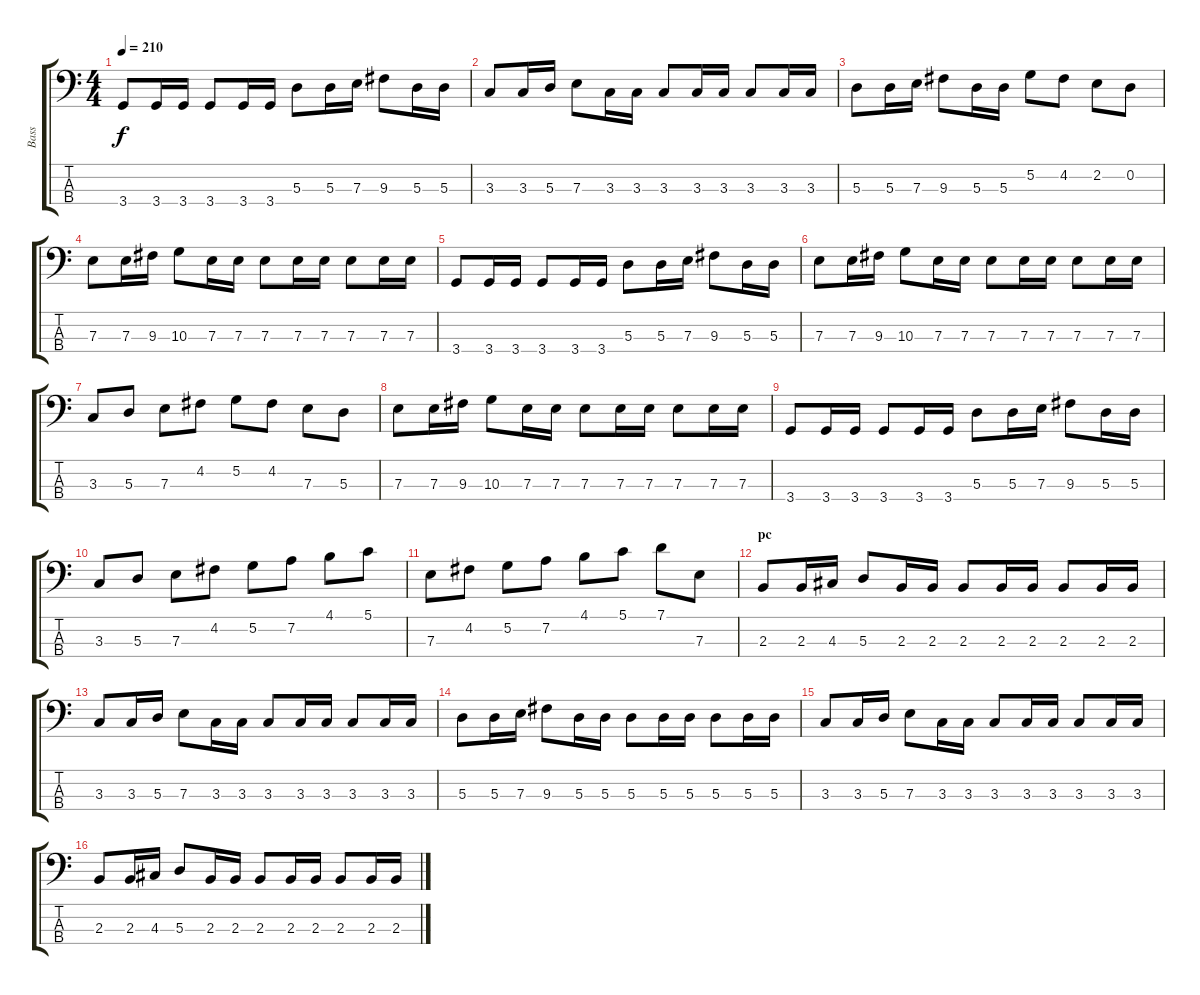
\track ("Bass" "Bass") {instrument electricbassfinger}
\staff {score tabs}
\tuning (G2 D2 A1 E1) {hide}
\ts (4 4)
\tempo 210
\clef f4
\ks c
3.4.8{dy f} 3.4.16 3.4.16 3.4.8 3.4.16 3.4.16 5.3.8 5.3.16 7.3.16 9.3.8 5.3.16 5.3.16 |
3.3.8 3.3.16 5.3.16 7.3.8 3.3.16 3.3.16 3.3.8 3.3.16 3.3.16 3.3.8 3.3.16 3.3.16 |
5.3.8 5.3.16 7.3.16 9.3.8 5.3.16 5.3.16 5.2.8 4.2.8 2.2.8 0.2.8 |
7.3.8 7.3.16 9.3.16 10.3.8 7.3.16 7.3.16 7.3.8 7.3.16 7.3.16 7.3.8 7.3.16 7.3.16 |
3.4.8 3.4.16 3.4.16 3.4.8 3.4.16 3.4.16 5.3.8 5.3.16 7.3.16 9.3.8 5.3.16 5.3.16 |
7.3.8 7.3.16 9.3.16 10.3.8 7.3.16 7.3.16 7.3.8 7.3.16 7.3.16 7.3.8 7.3.16 7.3.16 |
3.3.8 5.3.8 7.3.8 4.2.8 5.2.8 4.2.8 7.3.8 5.3.8 |
7.3.8 7.3.16 9.3.16 10.3.8 7.3.16 7.3.16 7.3.8 7.3.16 7.3.16 7.3.8 7.3.16 7.3.16 |
3.4.8 3.4.16 3.4.16 3.4.8 3.4.16 3.4.16 5.3.8 5.3.16 7.3.16 9.3.8 5.3.16 5.3.16 |
3.3.8 5.3.8 7.3.8 4.2.8 5.2.8 7.2.8 4.1.8 5.1.8 |
7.3.8 4.2.8 5.2.8 7.2.8 4.1.8 5.1.8 7.1.8 7.3.8 |
\section ("" "pc")
2.3.8 2.3.16 4.3.16 5.3.8 2.3.16 2.3.16 2.3.8 2.3.16 2.3.16 2.3.8 2.3.16 2.3.16 |
3.3.8 3.3.16 5.3.16 7.3.8 3.3.16 3.3.16 3.3.8 3.3.16 3.3.16 3.3.8 3.3.16 3.3.16 |
5.3.8 5.3.16 7.3.16 9.3.8 5.3.16 5.3.16 5.3.8 5.3.16 5.3.16 5.3.8 5.3.16 5.3.16 |
3.3.8 3.3.16 5.3.16 7.3.8 3.3.16 3.3.16 3.3.8 3.3.16 3.3.16 3.3.8 3.3.16 3.3.16 |
2.3.8 2.3.16 4.3.16 5.3.8 2.3.16 2.3.16 2.3.8 2.3.16 2.3.16 2.3.8 2.3.16 2.3.16
